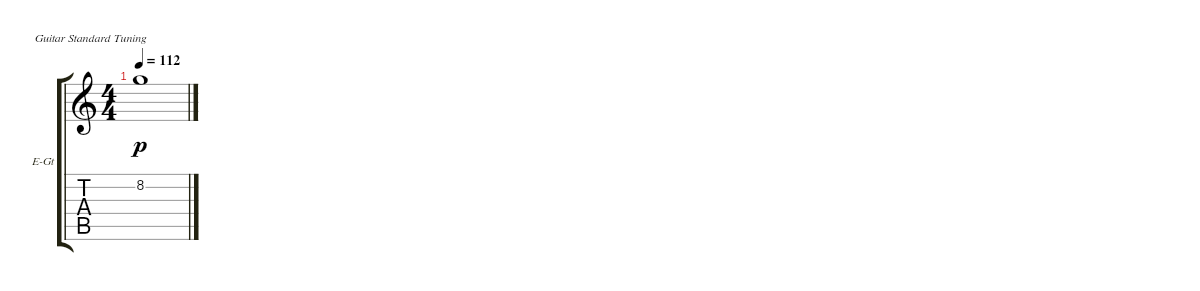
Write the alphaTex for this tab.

\defaultSystemsLayout 4
\bracketExtendMode groupsimilarinstruments
\firstSystemTrackNameOrientation horizontal
\otherSystemsTrackNameOrientation horizontal
\track ("Electric Guitar" "E-Gt") {instrument overdrivenguitar}
\staff {score tabs}
\tuning (E4 B3 G3 D3 A2 E2)
\ts (4 4)
\tempo 112
\clef g2
\ks c
8.2{t}.1{dy p}
